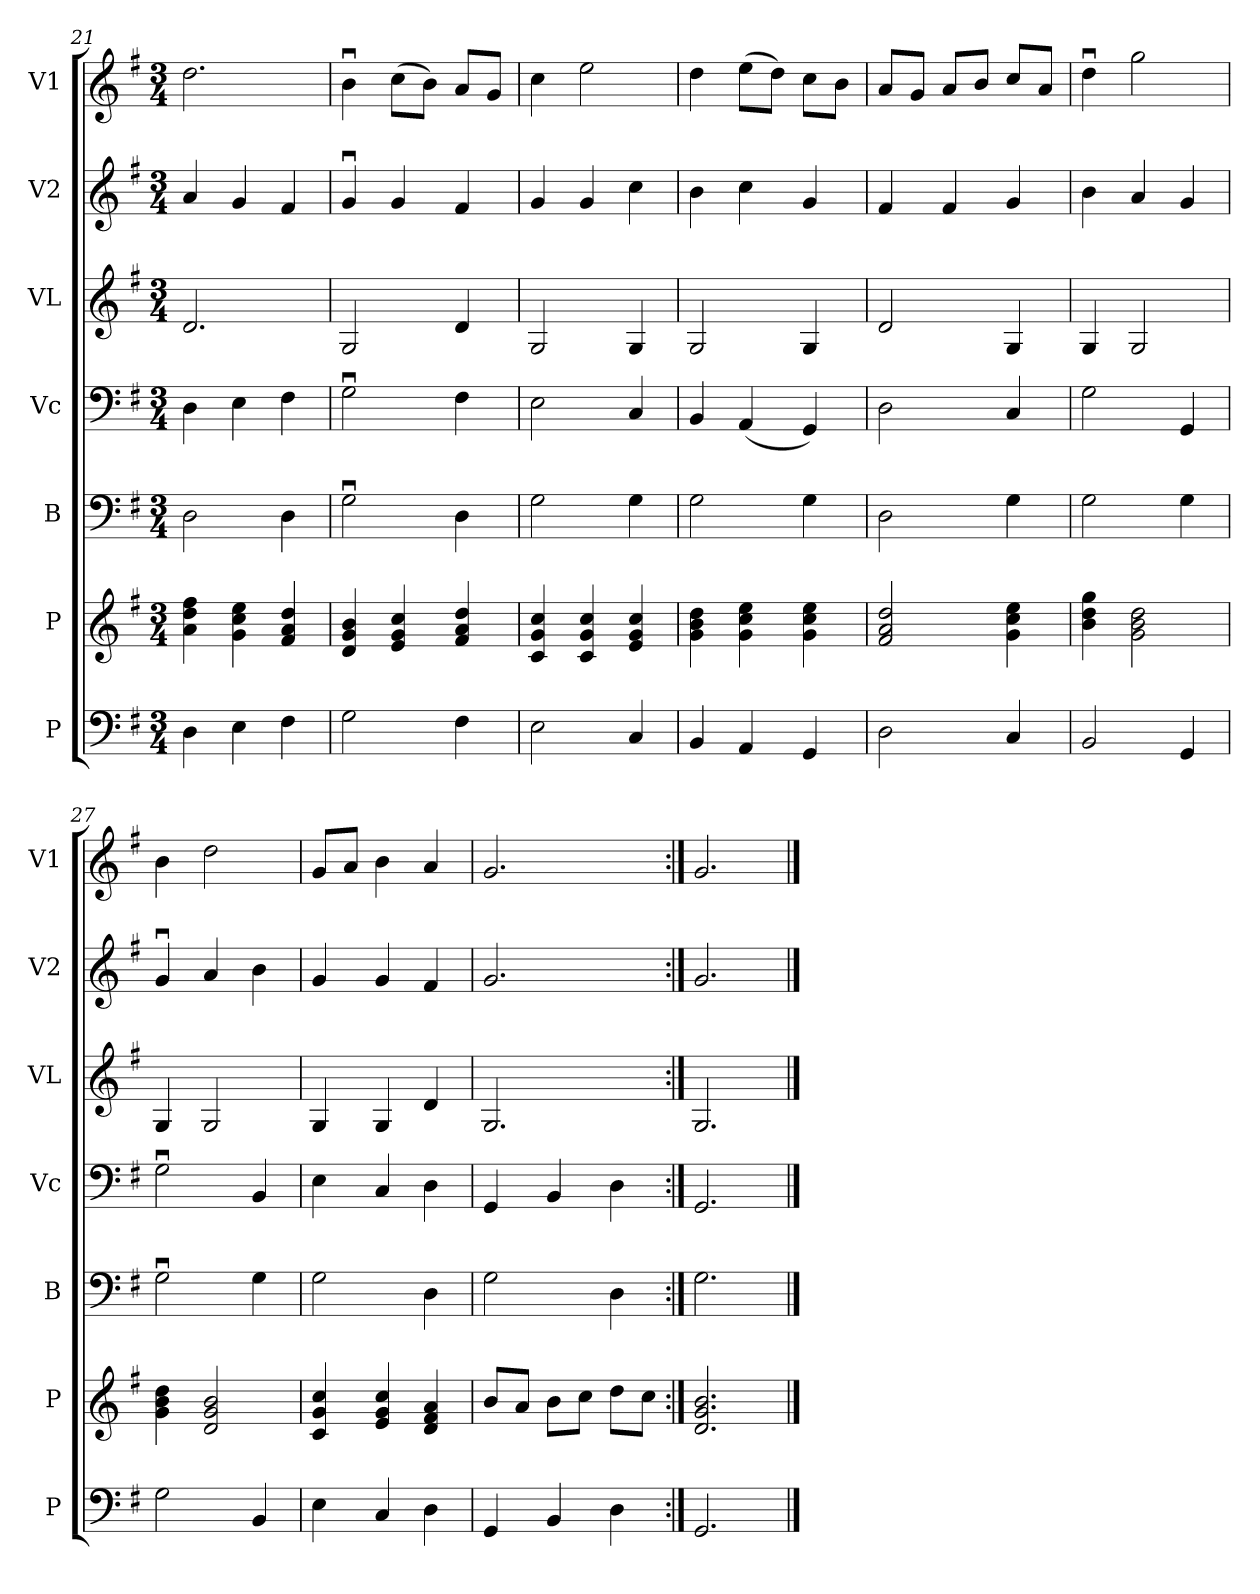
**kern	**kern	**kern	**kern	**kern	**kern	**kern
*part7	*part6	*part5	*part4	*part3	*part2	*part1
*staff7	*staff6	*staff5	*staff4	*staff3	*staff2	*staff1
*I"P	*I"P	*I"B	*I"Vc	*I"VL	*I"V2	*I"V1
*I'P	*I'P	*I'B	*I'Vc	*I'VL	*I'V2	*I'V1
*clefF4	*clefG2	*clefF4	*clefF4	*clefG2	*clefG2	*clefG2
*k[f#]	*k[f#]	*k[f#]	*k[f#]	*k[f#]	*k[f#]	*k[f#]
*M3/4	*M3/4	*M3/4	*M3/4	*M3/4	*M3/4	*M3/4
=21	=21	=21	=21	=21	=21	=21
4D\	4a\ 4dd\ 4ff#\	2D\	4D\	2.d/	4a/	2.dd\
4E\	4g\ 4cc\ 4ee\	.	4E\	.	4g/	.
4F#\	4f#/ 4a/ 4dd/	4D\	4F#\	.	4f#/	.
=22	=22	=22	=22	=22	=22	=22
2G\	4d/ 4g/ 4b/	2Gu\	2Gu\	2G/	4gu/	4bu\
.	4e/ 4g/ 4cc/	.	.	.	4g/	(8cc\L
.	.	.	.	.	.	8b\J)
4F#\	4f#/ 4a/ 4dd/	4D\	4F#\	4d/	4f#/	8a/L
.	.	.	.	.	.	8g/J
=23	=23	=23	=23	=23	=23	=23
2E\	4c/ 4g/ 4cc/	2G\	2E\	2G/	4g/	4cc\
.	4c/ 4g/ 4cc/	.	.	.	4g/	2ee\
4C/	4e/ 4g/ 4cc/	4G\	4C/	4G/	4cc\	.
=24	=24	=24	=24	=24	=24	=24
4BB/	4g\ 4b\ 4dd\	2G\	4BB/	2G/	4b\	4dd\
4AA/	4g\ 4cc\ 4ee\	.	(4AA/	.	4cc\	(8ee\L
.	.	.	.	.	.	8dd\J)
4GG/	4g\ 4cc\ 4ee\	4G\	4GG/)	4G/	4g/	8cc\L
.	.	.	.	.	.	8b\J
!!LO:PB:g=z
=25	=25	=25	=25	=25	=25	=25
2D\	2f#/ 2a/ 2dd/	2D\	2D\	2d/	4f#/	8a/L
.	.	.	.	.	.	8g/J
.	.	.	.	.	4f#/	8a/L
.	.	.	.	.	.	8b/J
4C/	4g\ 4cc\ 4ee\	4G\	4C/	4G/	4g/	8cc/L
.	.	.	.	.	.	8a/J
=26	=26	=26	=26	=26	=26	=26
2BB/	4b\ 4dd\ 4gg\	2G\	2G\	4G/	4b\	4ddu\
.	2g\ 2b\ 2dd\	.	.	2G/	4a/	2gg\
4GG/	.	4G\	4GG/	.	4g/	.
=27	=27	=27	=27	=27	=27	=27
2G\	4g\ 4b\ 4dd\	2Gu\	2Gu\	4G/	4gu/	4b\
.	2d/ 2g/ 2b/	.	.	2G/	4a/	2dd\
4BB/	.	4G\	4BB/	.	4b\	.
=28	=28	=28	=28	=28	=28	=28
4E\	4c/ 4g/ 4cc/	2G\	4E\	4G/	4g/	8g/L
.	.	.	.	.	.	8a/J
4C/	4e/ 4g/ 4cc/	.	4C/	4G/	4g/	4b\
4D\	4d/ 4f#/ 4a/	4D\	4D\	4d/	4f#/	4a/
=29	=29	=29	=29	=29	=29	=29
4GG/	8b/L	2G\	4GG/	2.G/	2.g/	2.g/
.	8a/J	.	.	.	.	.
4BB/	8b\L	.	4BB/	.	.	.
.	8cc\J	.	.	.	.	.
4D\	8dd\L	4D\	4D\	.	.	.
.	8cc\J	.	.	.	.	.
=30:|!	=30:|!	=30:|!	=30:|!	=30:|!	=30:|!	=30:|!
2.GG/	2.d/ 2.g/ 2.b/	2.G\	2.GG/	2.G/	2.g/	2.g/
==	==	==	==	==	==	==
*-	*-	*-	*-	*-	*-	*-
